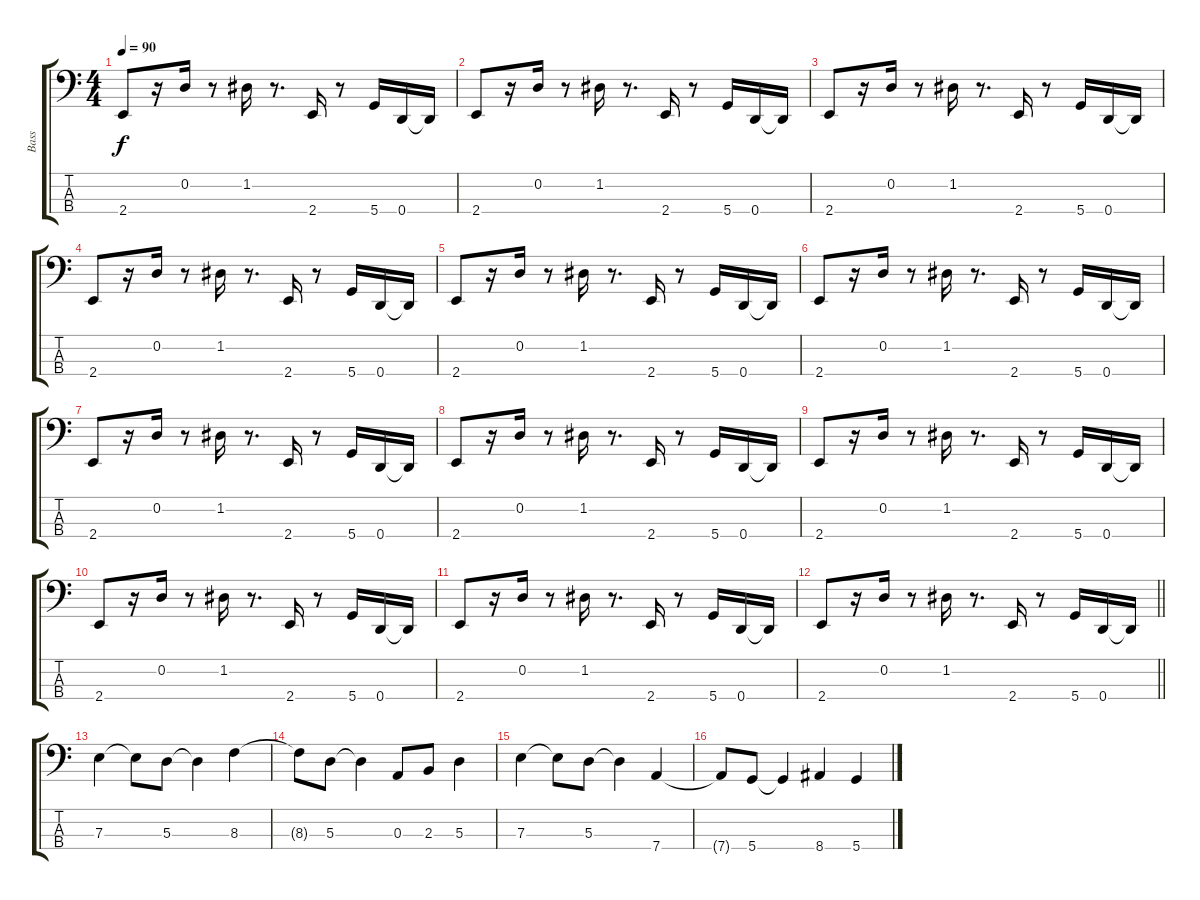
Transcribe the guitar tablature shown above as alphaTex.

\track ("Bass" "Bass") {instrument electricbassfinger}
\staff {score tabs}
\tuning (G2 D2 A1 D1) {hide}
\ts (4 4)
\tempo 90
\clef f4
\ks c
2.4.8{dy f} r.16 0.2.16 r.8 1.2.16 r.8{d} 2.4.16 r.8 5.4.16 0.4.16 0.4{t}.16 |
2.4.8 r.16 0.2.16 r.8 1.2.16 r.8{d} 2.4.16 r.8 5.4.16 0.4.16 0.4{t}.16 |
2.4.8 r.16 0.2.16 r.8 1.2.16 r.8{d} 2.4.16 r.8 5.4.16 0.4.16 0.4{t}.16 |
2.4.8 r.16 0.2.16 r.8 1.2.16 r.8{d} 2.4.16 r.8 5.4.16 0.4.16 0.4{t}.16 |
2.4.8 r.16 0.2.16 r.8 1.2.16 r.8{d} 2.4.16 r.8 5.4.16 0.4.16 0.4{t}.16 |
2.4.8 r.16 0.2.16 r.8 1.2.16 r.8{d} 2.4.16 r.8 5.4.16 0.4.16 0.4{t}.16 |
2.4.8 r.16 0.2.16 r.8 1.2.16 r.8{d} 2.4.16 r.8 5.4.16 0.4.16 0.4{t}.16 |
2.4.8 r.16 0.2.16 r.8 1.2.16 r.8{d} 2.4.16 r.8 5.4.16 0.4.16 0.4{t}.16 |
2.4.8 r.16 0.2.16 r.8 1.2.16 r.8{d} 2.4.16 r.8 5.4.16 0.4.16 0.4{t}.16 |
2.4.8 r.16 0.2.16 r.8 1.2.16 r.8{d} 2.4.16 r.8 5.4.16 0.4.16 0.4{t}.16 |
2.4.8 r.16 0.2.16 r.8 1.2.16 r.8{d} 2.4.16 r.8 5.4.16 0.4.16 0.4{t}.16 |
\barLineRight lightlight
2.4.8 r.16 0.2.16 r.8 1.2.16 r.8{d} 2.4.16 r.8 5.4.16 0.4.16 0.4{t}.16 |
\section ("" "")
7.3.4 7.3{t}.8 5.3.8 5.3{t}.4 8.3.4 |
8.3{t}.8 5.3.8 5.3{t}.4 0.3.8 2.3.8 5.3.4 |
7.3.4 7.3{t}.8 5.3.8 5.3{t}.4 7.4.4 |
7.4{t}.8 5.4.8 5.4{t}.4 8.4.4 5.4.4
